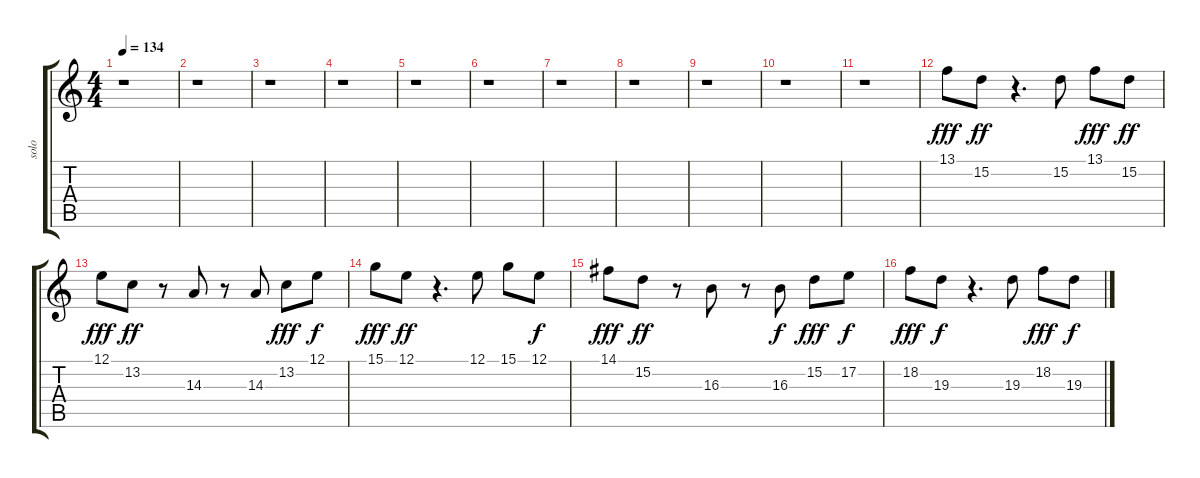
\track ("solo" "solo") {instrument pad3polysynth}
\staff {score tabs}
\tuning (E4 B3 G3 D3 A2 E2) {hide}
\ts (4 4)
\tempo 134
\clef g2
\ks c
r.1{dy f} |
r.1 |
r.1 |
r.1 |
r.1 |
r.1 |
r.1 |
r.1 |
r.1 |
r.1 |
r.1 |
13.1.8{dy fff} 15.2.8{dy ff} r.4{d} 15.2.8 13.1.8{dy fff} 15.2.8{dy ff} |
12.1.8{dy fff} 13.2.8{dy ff} r.8 14.3.8 r.8 14.3.8 13.2.8{dy fff} 12.1.8{dy f} |
15.1.8{dy fff} 12.1.8{dy ff} r.4{d} 12.1.8 15.1.8 12.1.8{dy f} |
14.1.8{dy fff} 15.2.8{dy ff} r.8 16.3.8 r.8 16.3.8{dy f} 15.2.8{dy fff} 17.2.8{dy f} |
18.2.8{dy fff} 19.3.8{dy f} r.4{d} 19.3.8 18.2.8{dy fff} 19.3.8{dy f}
